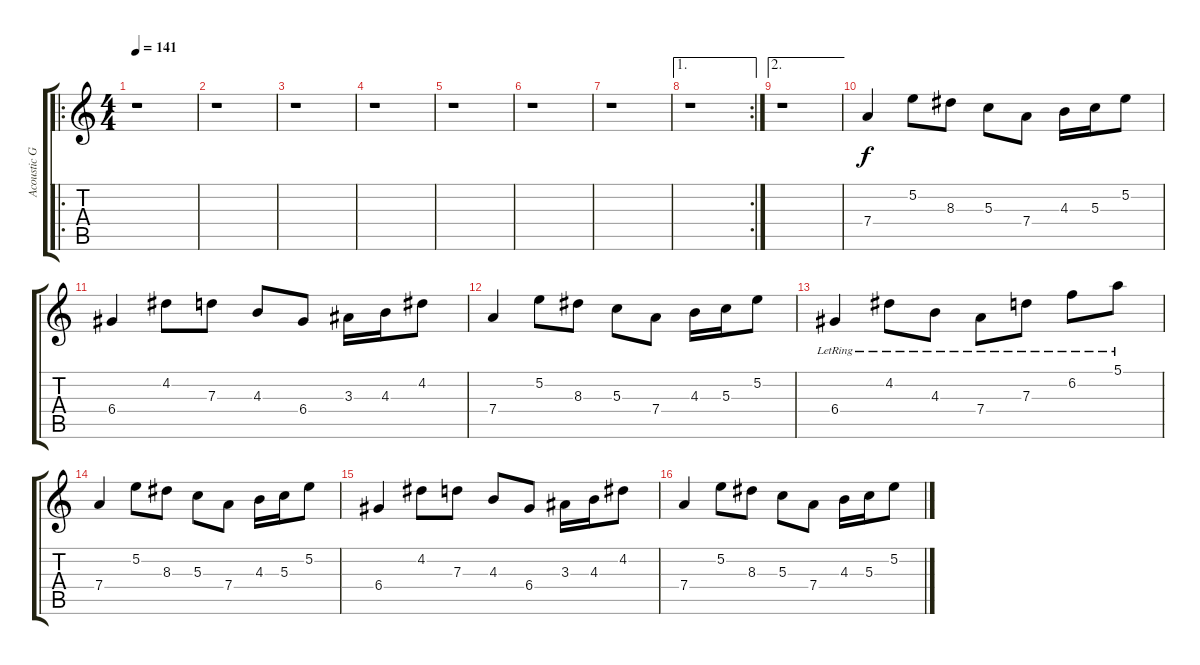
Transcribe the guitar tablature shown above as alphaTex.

\track ("Acoustic Guitar II" "Acoustic G") {instrument acousticguitarsteel}
\staff {score tabs}
\tuning (E4 B3 G3 D3 A2 E2) {hide}
\ro
\ts (4 4)
\tempo 141
\clef g2
\ks c
r.1{dy f} |
r.1 |
r.1 |
r.1 |
r.1 |
r.1 |
r.1 |
\ae 1
\rc 2
r.1 |
\ae 2
r.1 |
7.4.4 5.2.8 8.3.8 5.3.8 7.4.8 4.3.16 5.3.16 5.2.8 |
6.4.4 4.2.8 7.3.8 4.3.8 6.4.8 3.3.16 4.3.16 4.2.8 |
7.4.4 5.2.8 8.3.8 5.3.8 7.4.8 4.3.16 5.3.16 5.2.8 |
6.4{lr}.4 4.2{lr}.8 4.3{lr}.8 7.4{lr}.8 7.3{lr}.8 6.2{lr}.8 5.1{lr}.8 |
7.4.4 5.2.8 8.3.8 5.3.8 7.4.8 4.3.16 5.3.16 5.2.8 |
6.4.4 4.2.8 7.3.8 4.3.8 6.4.8 3.3.16 4.3.16 4.2.8 |
7.4.4 5.2.8 8.3.8 5.3.8 7.4.8 4.3.16 5.3.16 5.2.8
